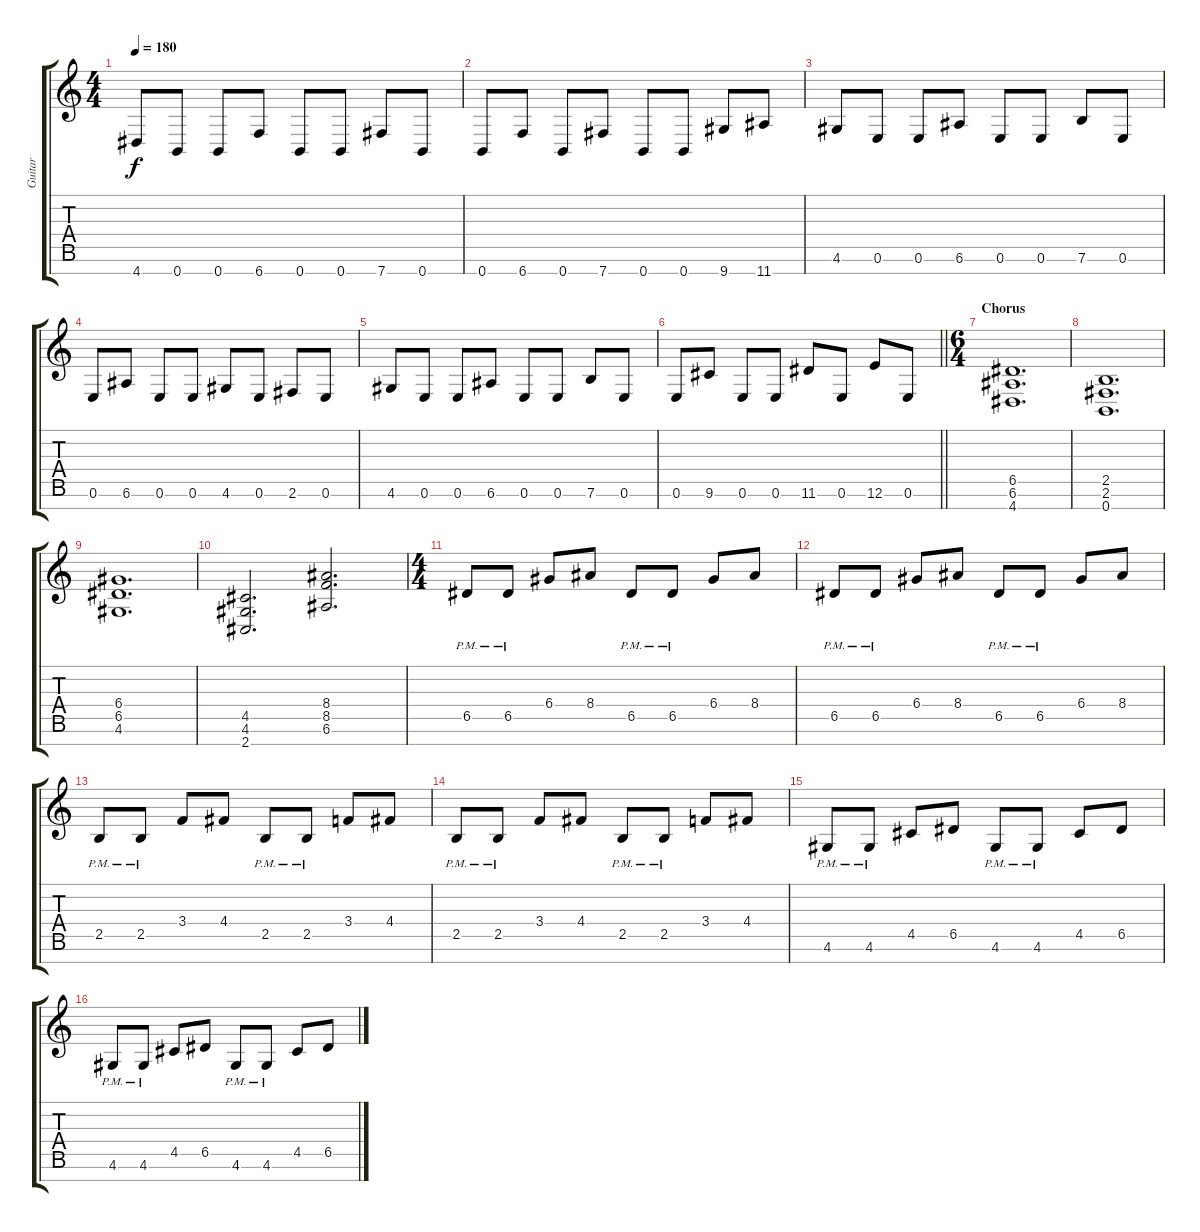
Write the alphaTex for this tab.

\track ("Guitar" "Guitar") {instrument overdrivenguitar}
\staff {score tabs}
\tuning (E4 B3 G3 D3 A2 E2 B1) {hide}
\ts (4 4)
\tempo 180
\clef g2
\ks c
4.7.8{dy f} 0.7.8 0.7.8 6.7.8 0.7.8 0.7.8 7.7.8 0.7.8 |
0.7.8 6.7.8 0.7.8 7.7.8 0.7.8 0.7.8 9.7.8 11.7.8 |
4.6.8 0.6.8 0.6.8 6.6.8 0.6.8 0.6.8 7.6.8 0.6.8 |
0.6.8 6.6.8 0.6.8 0.6.8 4.6.8 0.6.8 2.6.8 0.6.8 |
4.6.8 0.6.8 0.6.8 6.6.8 0.6.8 0.6.8 7.6.8 0.6.8 |
\barLineRight lightlight
0.6.8 9.6.8 0.6.8 0.6.8 11.6.8 0.6.8 12.6.8 0.6.8 |
\ts (6 4)
\section ("" "Chorus")
(6.5 6.6 4.7).1{d} |
(2.5 2.6 0.7).1{d} |
(6.4 6.5 4.6).1{d} |
(4.5 4.6 2.7).2{d} (8.4 8.5 6.6).2{d} |
\ts (4 4)
6.5{pm}.8 6.5{pm}.8 6.4.8 8.4.8 6.5{pm}.8 6.5{pm}.8 6.4.8 8.4.8 |
6.5{pm}.8 6.5{pm}.8 6.4.8 8.4.8 6.5{pm}.8 6.5{pm}.8 6.4.8 8.4.8 |
2.5{pm}.8 2.5{pm}.8 3.4.8 4.4.8 2.5{pm}.8 2.5{pm}.8 3.4.8 4.4.8 |
2.5{pm}.8 2.5{pm}.8 3.4.8 4.4.8 2.5{pm}.8 2.5{pm}.8 3.4.8 4.4.8 |
4.6{pm}.8 4.6{pm}.8 4.5.8 6.5.8 4.6{pm}.8 4.6{pm}.8 4.5.8 6.5.8 |
4.6{pm}.8 4.6{pm}.8 4.5.8 6.5.8 4.6{pm}.8 4.6{pm}.8 4.5.8 6.5.8
